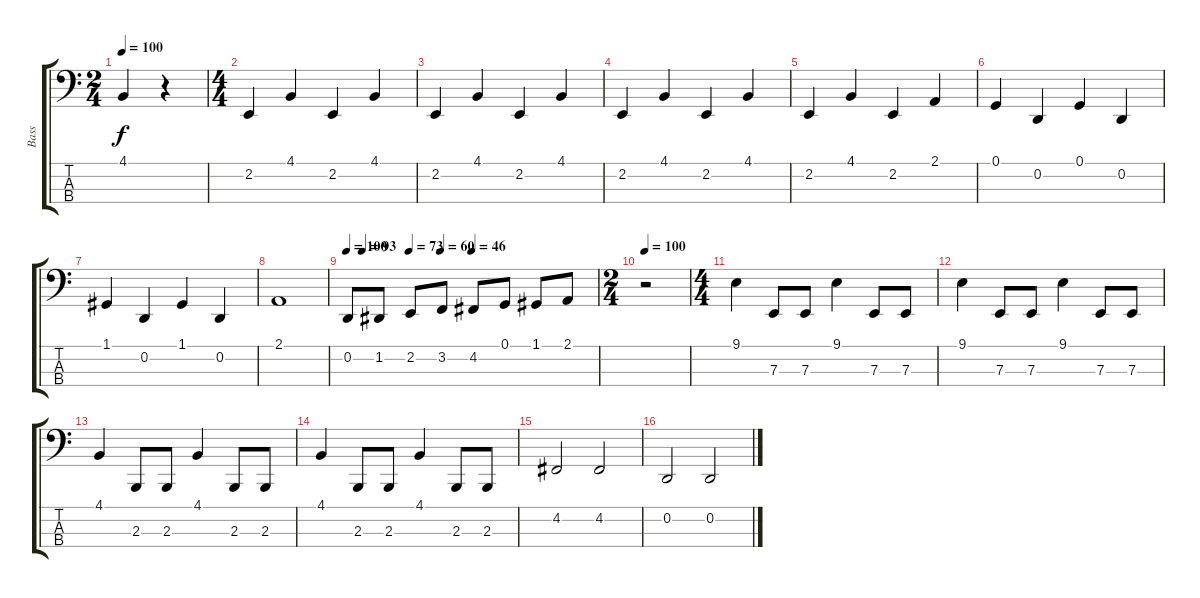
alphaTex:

\track ("Bass" "Bass") {instrument tuba}
\staff {score tabs}
\tuning (G2 D2 A1 E1) {hide}
\ts (2 4)
\tempo 100
\clef f4
\ks c
4.1{t}.4{dy f} r.4 |
\ts (4 4)
2.2.4 4.1.4 2.2.4 4.1.4 |
2.2.4 4.1.4 2.2.4 4.1.4 |
2.2.4 4.1.4 2.2.4 4.1.4 |
2.2.4 4.1.4 2.2.4 2.1.4 |
0.1.4 0.2.4 0.1.4 0.2.4 |
1.1.4 0.2.4 1.1.4 0.2.4 |
2.1.1 |
\tempo 100
\tempo (93 0.0625)
\tempo (73 0.25)
\tempo (60 0.375)
\tempo (46 0.5)
0.2.8 1.2.8 2.2.8 3.2.8 4.2.8 0.1.8 1.1.8 2.1.8 |
\ts (2 4)
\tempo 100
r.2 |
\ts (4 4)
9.1.4 7.3.8 7.3.8 9.1.4 7.3.8 7.3.8 |
9.1.4 7.3.8 7.3.8 9.1.4 7.3.8 7.3.8 |
4.1.4 2.3.8 2.3.8 4.1.4 2.3.8 2.3.8 |
4.1.4 2.3.8 2.3.8 4.1.4 2.3.8 2.3.8 |
4.2.2 4.2.2 |
0.2.2 0.2.2
